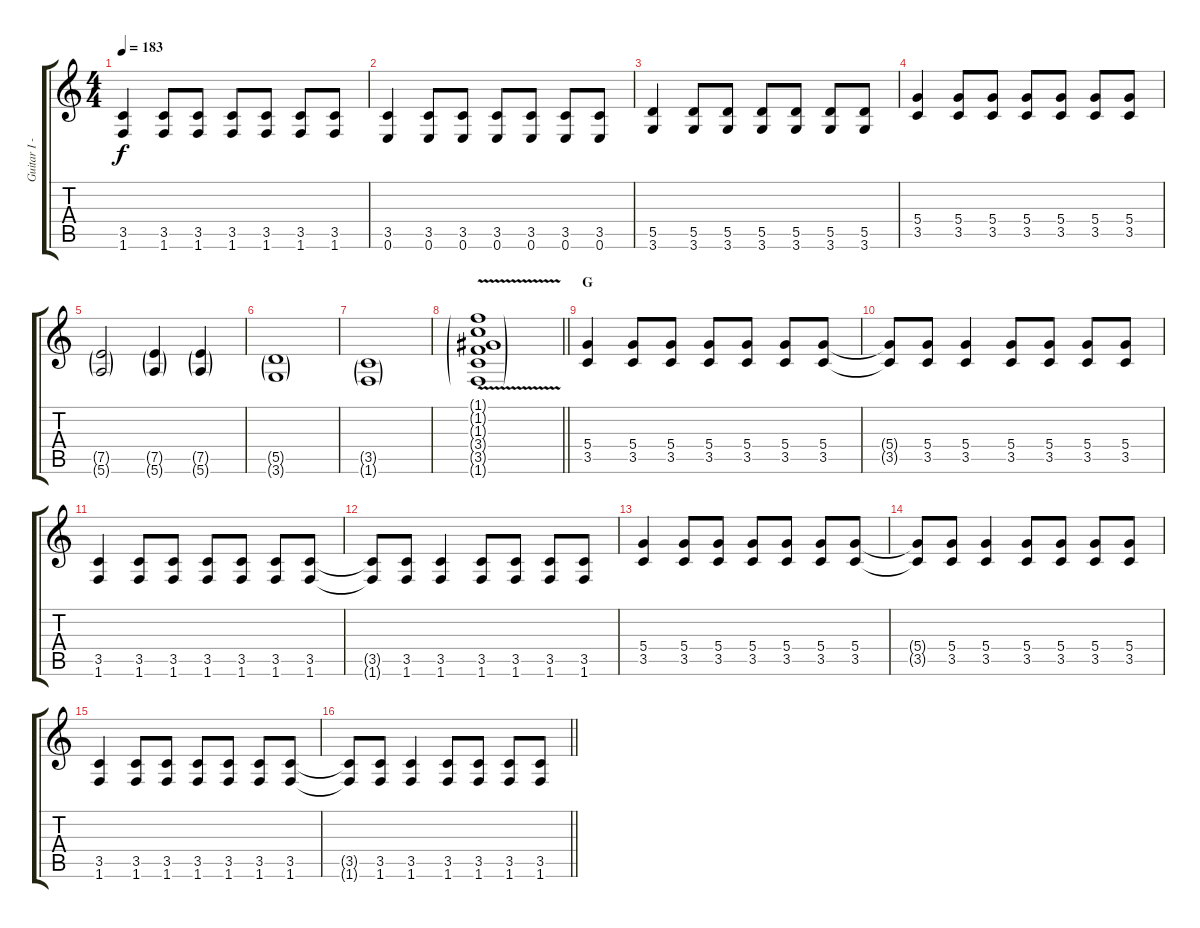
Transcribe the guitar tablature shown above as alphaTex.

\track ("Guitar I - Gotoh" "Guitar I -") {instrument distortionguitar}
\staff {score tabs}
\tuning (E4 B3 G3 D3 A2 E2) {hide}
\ts (4 4)
\tempo 183
\clef g2
\ks c
(3.5 1.6).4{dy f} (3.5 1.6).8 (3.5 1.6).8 (3.5 1.6).8 (3.5 1.6).8 (3.5 1.6).8 (3.5 1.6).8 |
(3.5 0.6).4 (3.5 0.6).8 (3.5 0.6).8 (3.5 0.6).8 (3.5 0.6).8 (3.5 0.6).8 (3.5 0.6).8 |
(5.5 3.6).4 (5.5 3.6).8 (5.5 3.6).8 (5.5 3.6).8 (5.5 3.6).8 (5.5 3.6).8 (5.5 3.6).8 |
(5.4 3.5).4 (5.4 3.5).8 (5.4 3.5).8 (5.4 3.5).8 (5.4 3.5).8 (5.4 3.5).8 (5.4 3.5).8 |
(7.5{g} 5.6{g}).2 (7.5{g} 5.6{g}).4 (7.5{g} 5.6{g}).4 |
(5.5{g} 3.6{g}).1 |
(3.5{g} 1.6{g}).1 |
\barLineRight lightlight
(1.1{v g} 1.2{v g} 1.3{v g} 3.4{v g} 3.5{v g} 1.6{v g}).1 |
\section ("" "G")
(5.4 3.5).4 (5.4 3.5).8 (5.4 3.5).8 (5.4 3.5).8 (5.4 3.5).8 (5.4 3.5).8 (5.4 3.5).8 |
(5.4{t} 3.5{t}).8 (5.4 3.5).8 (5.4 3.5).4 (5.4 3.5).8 (5.4 3.5).8 (5.4 3.5).8 (5.4 3.5).8 |
(3.5 1.6).4 (3.5 1.6).8 (3.5 1.6).8 (3.5 1.6).8 (3.5 1.6).8 (3.5 1.6).8 (3.5 1.6).8 |
(3.5{t} 1.6{t}).8 (3.5 1.6).8 (3.5 1.6).4 (3.5 1.6).8 (3.5 1.6).8 (3.5 1.6).8 (3.5 1.6).8 |
(5.4 3.5).4 (5.4 3.5).8 (5.4 3.5).8 (5.4 3.5).8 (5.4 3.5).8 (5.4 3.5).8 (5.4 3.5).8 |
(5.4{t} 3.5{t}).8 (5.4 3.5).8 (5.4 3.5).4 (5.4 3.5).8 (5.4 3.5).8 (5.4 3.5).8 (5.4 3.5).8 |
(3.5 1.6).4 (3.5 1.6).8 (3.5 1.6).8 (3.5 1.6).8 (3.5 1.6).8 (3.5 1.6).8 (3.5 1.6).8 |
\barLineRight lightlight
(3.5{t} 1.6{t}).8 (3.5 1.6).8 (3.5 1.6).4 (3.5 1.6).8 (3.5 1.6).8 (3.5 1.6).8 (3.5 1.6).8
